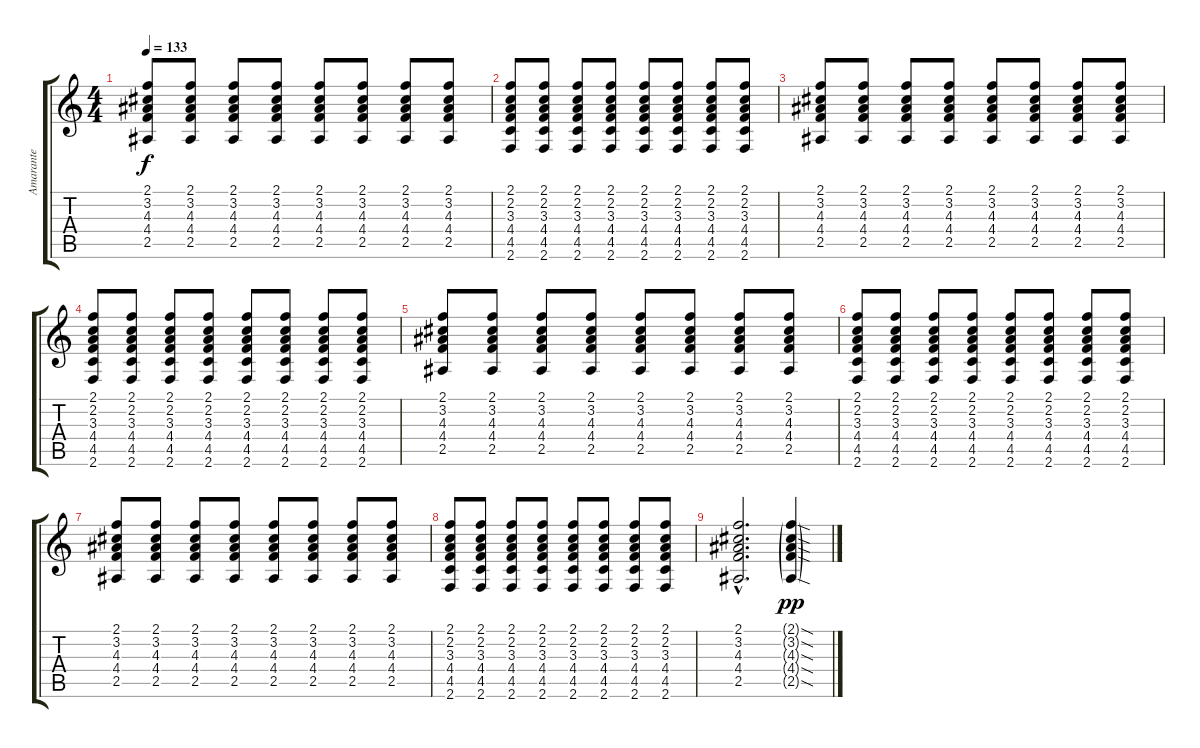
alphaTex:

\track ("Amarante" "Amarante") {instrument distortionguitar}
\staff {score tabs}
\tuning (Eb4 Bb3 Gb3 Db3 Ab2 Eb2) {hide}
\ts (4 4)
\tempo 133
\clef g2
\ks c
(2.1 3.2 4.3 4.4 2.5).8{dy f} (2.1 3.2 4.3 4.4 2.5).8 (2.1 3.2 4.3 4.4 2.5).8 (2.1 3.2 4.3 4.4 2.5).8 (2.1 3.2 4.3 4.4 2.5).8 (2.1 3.2 4.3 4.4 2.5).8 (2.1 3.2 4.3 4.4 2.5).8 (2.1 3.2 4.3 4.4 2.5).8 |
(2.1 2.2 3.3 4.4 4.5 2.6).8 (2.1 2.2 3.3 4.4 4.5 2.6).8 (2.1 2.2 3.3 4.4 4.5 2.6).8 (2.1 2.2 3.3 4.4 4.5 2.6).8 (2.1 2.2 3.3 4.4 4.5 2.6).8 (2.1 2.2 3.3 4.4 4.5 2.6).8 (2.1 2.2 3.3 4.4 4.5 2.6).8 (2.1 2.2 3.3 4.4 4.5 2.6).8 |
(2.1 3.2 4.3 4.4 2.5).8 (2.1 3.2 4.3 4.4 2.5).8 (2.1 3.2 4.3 4.4 2.5).8 (2.1 3.2 4.3 4.4 2.5).8 (2.1 3.2 4.3 4.4 2.5).8 (2.1 3.2 4.3 4.4 2.5).8 (2.1 3.2 4.3 4.4 2.5).8 (2.1 3.2 4.3 4.4 2.5).8 |
(2.1 2.2 3.3 4.4 4.5 2.6).8 (2.1 2.2 3.3 4.4 4.5 2.6).8 (2.1 2.2 3.3 4.4 4.5 2.6).8 (2.1 2.2 3.3 4.4 4.5 2.6).8 (2.1 2.2 3.3 4.4 4.5 2.6).8 (2.1 2.2 3.3 4.4 4.5 2.6).8 (2.1 2.2 3.3 4.4 4.5 2.6).8 (2.1 2.2 3.3 4.4 4.5 2.6).8 |
(2.1 3.2 4.3 4.4 2.5).8 (2.1 3.2 4.3 4.4 2.5).8 (2.1 3.2 4.3 4.4 2.5).8 (2.1 3.2 4.3 4.4 2.5).8 (2.1 3.2 4.3 4.4 2.5).8 (2.1 3.2 4.3 4.4 2.5).8 (2.1 3.2 4.3 4.4 2.5).8 (2.1 3.2 4.3 4.4 2.5).8 |
(2.1 2.2 3.3 4.4 4.5 2.6).8 (2.1 2.2 3.3 4.4 4.5 2.6).8 (2.1 2.2 3.3 4.4 4.5 2.6).8 (2.1 2.2 3.3 4.4 4.5 2.6).8 (2.1 2.2 3.3 4.4 4.5 2.6).8 (2.1 2.2 3.3 4.4 4.5 2.6).8 (2.1 2.2 3.3 4.4 4.5 2.6).8 (2.1 2.2 3.3 4.4 4.5 2.6).8 |
(2.1 3.2 4.3 4.4 2.5).8 (2.1 3.2 4.3 4.4 2.5).8 (2.1 3.2 4.3 4.4 2.5).8 (2.1 3.2 4.3 4.4 2.5).8 (2.1 3.2 4.3 4.4 2.5).8 (2.1 3.2 4.3 4.4 2.5).8 (2.1 3.2 4.3 4.4 2.5).8 (2.1 3.2 4.3 4.4 2.5).8 |
(2.1 2.2 3.3 4.4 4.5 2.6).8 (2.1 2.2 3.3 4.4 4.5 2.6).8 (2.1 2.2 3.3 4.4 4.5 2.6).8 (2.1 2.2 3.3 4.4 4.5 2.6).8 (2.1 2.2 3.3 4.4 4.5 2.6).8 (2.1 2.2 3.3 4.4 4.5 2.6).8 (2.1 2.2 3.3 4.4 4.5 2.6).8 (2.1 2.2 3.3 4.4 4.5 2.6).8 |
(2.1{hac} 3.2{hac} 4.3{hac} 4.4{hac} 2.5{hac}).2{d} (2.1{sod g} 3.2{sod g} 4.3{sod g} 4.4{sod g} 2.5{sod g}).4{dy pp}
